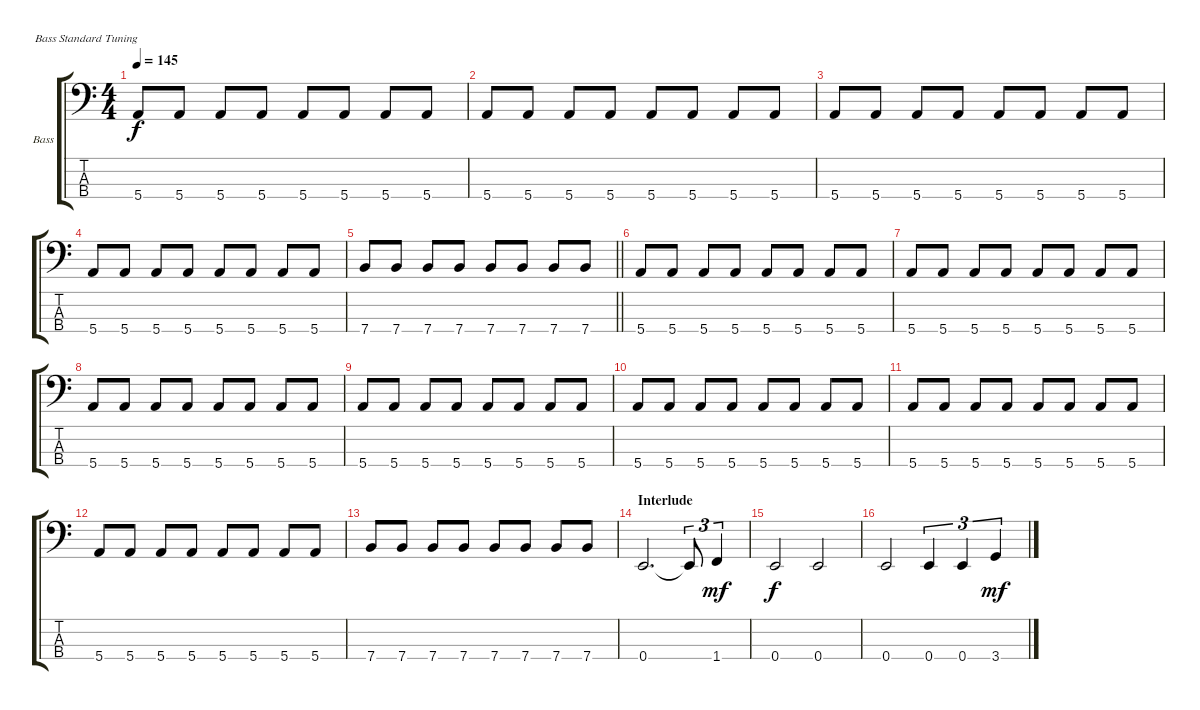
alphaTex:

\defaultSystemsLayout 4
\bracketExtendMode groupsimilarinstruments
\firstSystemTrackNameOrientation horizontal
\otherSystemsTrackNameOrientation horizontal
\track ("Bass" "Bass") {instrument electricbassfinger}
\staff {score tabs}
\tuning (G2 D2 A1 E1)
\ts (4 4)
\tempo 145
\clef f4
\scale
0.333333
\ks c
5.4.8{dy f} 5.4.8 5.4.8 5.4.8 5.4.8 5.4.8 5.4.8 5.4.8 |
\scale
0.333333 5.4.8 5.4.8 5.4.8 5.4.8 5.4.8 5.4.8 5.4.8 5.4.8 |
\scale
0.333333 5.4.8 5.4.8 5.4.8 5.4.8 5.4.8 5.4.8 5.4.8 5.4.8 |
\scale
0.333333 5.4.8 5.4.8 5.4.8 5.4.8 5.4.8 5.4.8 5.4.8 5.4.8 |
\scale
0.333333
\barLineRight lightlight
7.4.8 7.4.8 7.4.8 7.4.8 7.4.8 7.4.8 7.4.8 7.4.8 |
\scale
0.333333 5.4.8 5.4.8 5.4.8 5.4.8 5.4.8 5.4.8 5.4.8 5.4.8 |
\scale
0.333333 5.4.8 5.4.8 5.4.8 5.4.8 5.4.8 5.4.8 5.4.8 5.4.8 |
\scale
0.333333 5.4.8 5.4.8 5.4.8 5.4.8 5.4.8 5.4.8 5.4.8 5.4.8 |
\scale
0.333333 5.4.8 5.4.8 5.4.8 5.4.8 5.4.8 5.4.8 5.4.8 5.4.8 |
\scale
0.333333 5.4.8 5.4.8 5.4.8 5.4.8 5.4.8 5.4.8 5.4.8 5.4.8 |
\scale
0.333333 5.4.8 5.4.8 5.4.8 5.4.8 5.4.8 5.4.8 5.4.8 5.4.8 |
\scale
0.333333 5.4.8 5.4.8 5.4.8 5.4.8 5.4.8 5.4.8 5.4.8 5.4.8 |
\scale
0.333333 7.4.8 7.4.8 7.4.8 7.4.8 7.4.8 7.4.8 7.4.8 7.4.8 |
\section ("" "Interlude")
\scale
0.333333 0.4.2{d} 0.4{t}.8{tu (3 2)} 1.4.4{tu (3 2) dy mf} |
\scale
0.303922 0.4.2{dy f} 0.4.2 |
0.4.2 0.4.4{tu (3 2)} 0.4.4{tu (3 2)} 3.4.4{tu (3 2) dy mf}
